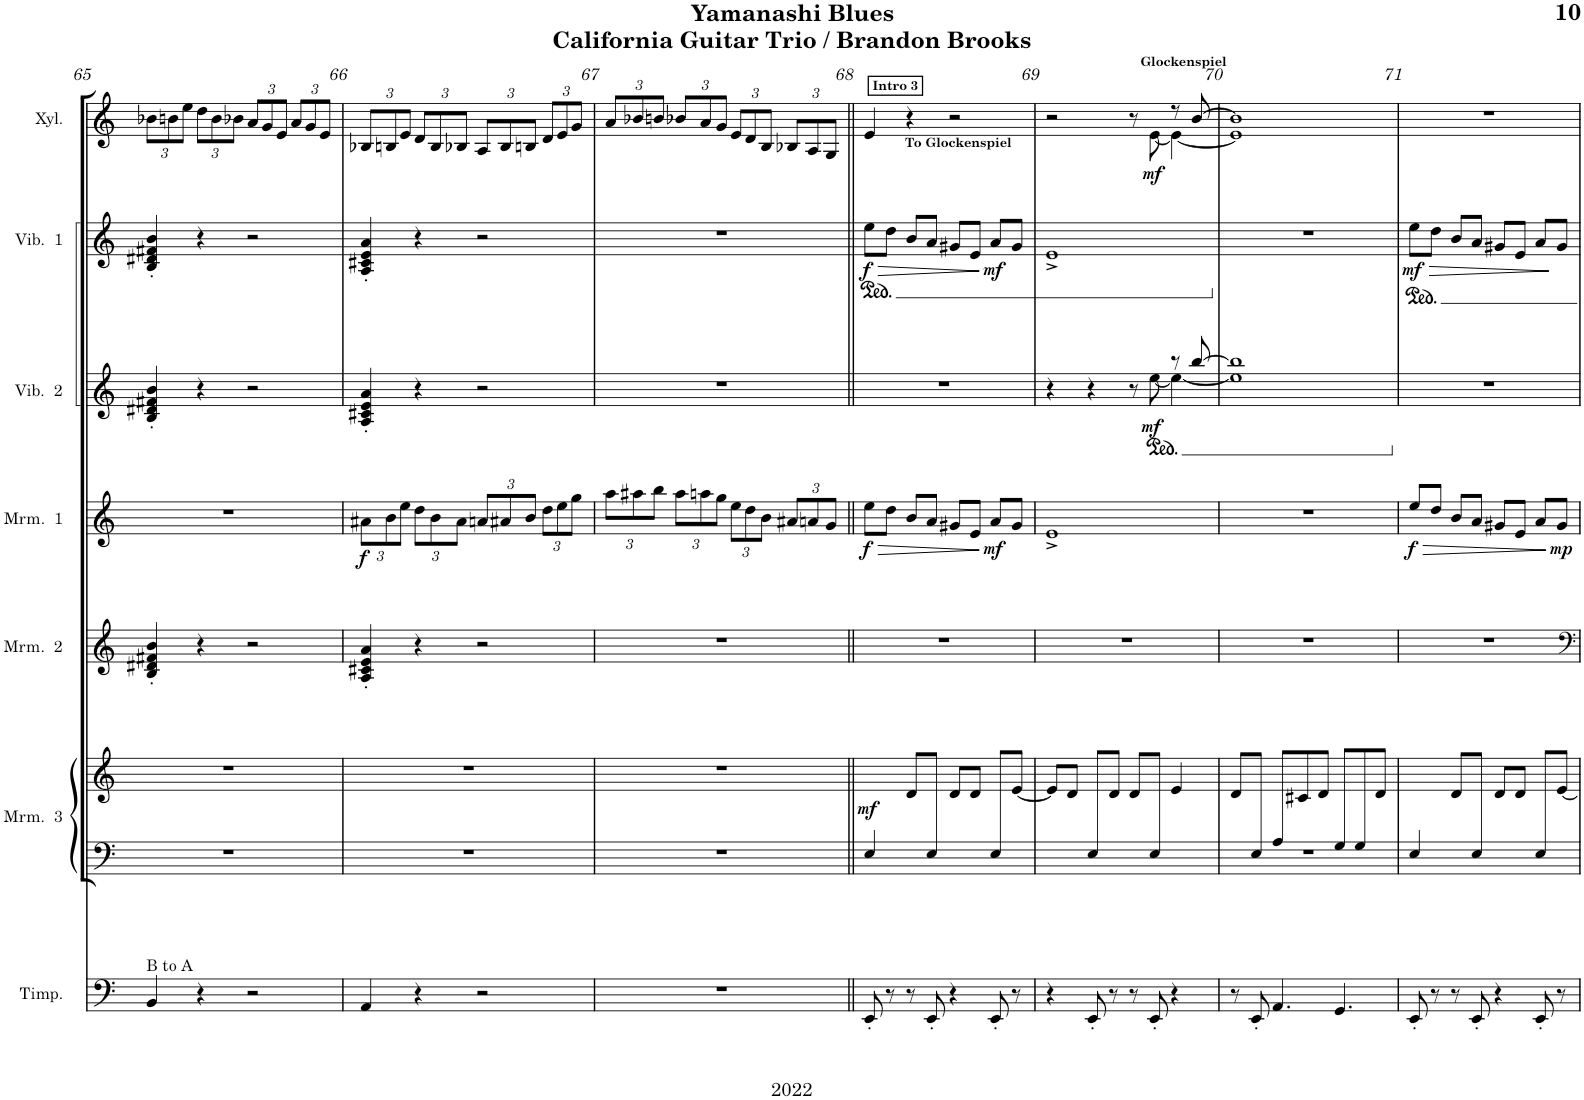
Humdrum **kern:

**kern	**kern	**dynam	**kern	**kern	**kern	**kern	**dynam	**kern	**kern	**kern	**dynam	**kern	**kern	**dynam	**kern	**dynam	**kern	**dynam	**kern	**dynam
*part12	*part11	*part11	*part10	*part9	*part9	*part8	*part8	*part7	*part6	*part6	*part6	*part5	*part4	*part4	*part3	*part3	*part2	*part2	*part1	*part1
*staff14	*staff13	*staff13	*staff12	*staff11	*staff10	*staff9	*staff9	*staff8	*staff7	*staff6	*staff6/7	*staff5	*staff4	*staff4	*staff3	*staff3	*staff2	*staff2	*staff1	*staff1
*I"Xylophone	*I"Glockenspiel	*	*I"Guitar 2	*I"Guitar 1	*	*I"Electric Bass	*	*I"Timpani	*I"Marimba 3	*	*	*I"Marimba 2	*I"Marimba 1	*	*I"Vibraphone 2	*	*I"Vibraphone 1	*	*I"Glock / Xylo	*
*I'Xyl.	*I'Glock.	*	*I'Gtr.  2	*I'Gtr.  1	*	*I'El. B.	*	*I'Timp.	*I'Mrm.  3	*	*	*I'Mrm.  2	*I'Mrm.  1	*	*I'Vib.  2	*	*I'Vib.  1	*	*I'Glock / Xylo	*
!!LO:PB:g=z
*clefG2	*clefG2	*	*clefG2	*clefF4	*clefG2	*clefF4	*	*clefF4	*clefF4	*clefG2	*	*clefG2	*clefG2	*	*clefG2	*	*clefG2	*	*clefG2	*
*Trd-7c-12	*Trd-14c-24	*	*	*	*	*Trd7c12	*	*	*	*	*	*	*	*	*	*	*	*	*Trd-7c-12	*
*k[]	*k[]	*	*k[]	*k[]	*k[]	*k[]	*	*k[]	*k[]	*k[]	*	*k[]	*k[]	*	*k[]	*	*k[]	*	*k[]	*
*M4/4	*M4/4	*	*M4/4	*M4/4	*M4/4	*M4/4	*	*M4/4	*M4/4	*M4/4	*	*M4/4	*M4/4	*	*M4/4	*	*M4/4	*	*M4/4	*
*Xbrackettup	*	*	*	*	*Xbrackettup	*	*	*	*	*	*	*	*	*	*	*	*	*	*Xbrackettup	*
=65	=65	=65	=65	=65	=65	=65	=65	=65	=65	=65	=65	=65	=65	=65	=65	=65	=65	=65	=65	=65
!	!	!	!	!	!	!	!	!LO:TX:a:t=B to A	!	!	!	!	!	!	!	!	!	!	!	!
12a#X\L	4r	.	4B' 4d#X' 4f#X' 4b'	1r	12a#X\L	4B	.	4BB/	1r	1r	.	4B/' 4d#X/' 4f#X/' 4b/'	1r	.	4B/' 4d#X/' 4f#X/' 4b/'	.	4B/' 4d#X/' 4f#X/' 4b/'	.	12b-X\L	.
12b\	.	.	.	.	12b\	.	.	.	.	.	.	.	.	.	.	.	.	.	12bn\	.
12ee\J	.	.	.	.	12ee\J	.	.	.	.	.	.	.	.	.	.	.	.	.	12ee\J	.
12dd\L	4r	.	4r	.	12dd\L	4r	.	4r	.	.	.	4r	.	.	4r	.	4r	.	12dd\L	.
12b\	.	.	.	.	12b\	.	.	.	.	.	.	.	.	.	.	.	.	.	12b\	.
12a#\J	.	.	.	.	12b-X\J	.	.	.	.	.	.	.	.	.	.	.	.	.	12b-X\J	.
12an/L	2r	.	2r	.	12an/L	2r	.	2r	.	.	.	2r	.	.	2r	.	2r	.	12a/L	.
12g/	.	.	.	.	12g/	.	.	.	.	.	.	.	.	.	.	.	.	.	12g/	.
12e/J	.	.	.	.	12e/J	.	.	.	.	.	.	.	.	.	.	.	.	.	12e/J	.
12a/L	.	.	.	.	12a/L	.	.	.	.	.	.	.	.	.	.	.	.	.	12a/L	.
12g/	.	.	.	.	12g/	.	.	.	.	.	.	.	.	.	.	.	.	.	12g/	.
12e/J	.	.	.	.	12e/J	.	.	.	.	.	.	.	.	.	.	.	.	.	12e/J	.
=66	=66	=66	=66	=66	=66	=66	=66	=66	=66	=66	=66	=66	=66	=66	=66	=66	=66	=66	=66	=66
*	*	*	*	*	*	*	*	*	*	*	*	*	*Xbrackettup	*	*	*	*	*	*	*
!	!	!	!	!	!	!	!	!	!	!	!	!	!	!LO:DY:b	!	!	!	!	!	!
12A#X/L	4r	.	4A' 4c#X' 4e' 4a'	1r	12A#X/L	4A	.	4AA/	1r	1r	.	4A/' 4c#X/' 4e/' 4a/'	12a#X\L	f	4A/' 4c#X/' 4e/' 4a/'	.	4A/' 4c#X/' 4e/' 4a/'	.	12B-X/L	.
12B/	.	.	.	.	12B/	.	.	.	.	.	.	.	12b\	.	.	.	.	.	12Bn/	.
12e/J	.	.	.	.	12e/J	.	.	.	.	.	.	.	12ee\J	.	.	.	.	.	12e/J	.
12d/L	4r	.	4r	.	12d/L	4r	.	4r	.	.	.	4r	12dd\L	.	4r	.	4r	.	12d/L	.
12B/	.	.	.	.	12B/	.	.	.	.	.	.	.	12b\	.	.	.	.	.	12B/	.
12A#/J	.	.	.	.	12B-X/J	.	.	.	.	.	.	.	12a#\J	.	.	.	.	.	12B-X/J	.
12An/L	2r	.	2r	.	12An/L	2r	.	2r	.	.	.	2r	12an/L	.	2r	.	2r	.	12A/L	.
12A#X/	.	.	.	.	12A#X/	.	.	.	.	.	.	.	12a#X/	.	.	.	.	.	12B-/	.
12B/J	.	.	.	.	12Bn/J	.	.	.	.	.	.	.	12b/J	.	.	.	.	.	12Bn/J	.
12d/L	.	.	.	.	12d/L	.	.	.	.	.	.	.	12dd\L	.	.	.	.	.	12d/L	.
12e/	.	.	.	.	12e/	.	.	.	.	.	.	.	12ee\	.	.	.	.	.	12e/	.
12g/J	.	.	.	.	12g/J	.	.	.	.	.	.	.	12gg\J	.	.	.	.	.	12g/J	.
=67	=67	=67	=67	=67	=67	=67	=67	=67	=67	=67	=67	=67	=67	=67	=67	=67	=67	=67	=67	=67
12a/L	1r	.	1r	4r	12a/L	1r	.	1r	1r	1r	.	1r	12aa\L	.	1r	.	1r	.	12a/L	.
12a#X/	.	.	.	.	12a#X/	.	.	.	.	.	.	.	12aa#X\	.	.	.	.	.	12b-X/	.
12b/J	.	.	.	.	12b/J	.	.	.	.	.	.	.	12bb\J	.	.	.	.	.	12bn/J	.
12a#/L	.	.	.	4r	12a#/L	.	.	.	.	.	.	.	12aa#\L	.	.	.	.	.	12b-X/L	.
12an/	.	.	.	.	12an/	.	.	.	.	.	.	.	12aan\	.	.	.	.	.	12a/	.
12g/J	.	.	.	.	12g/J	.	.	.	.	.	.	.	12gg\J	.	.	.	.	.	12g/J	.
12e/L	.	.	.	4r	12e/L	.	.	.	.	.	.	.	12ee\L	.	.	.	.	.	12e/L	.
12d/	.	.	.	.	12d/	.	.	.	.	.	.	.	12dd\	.	.	.	.	.	12d/	.
12B/J	.	.	.	.	12B/J	.	.	.	.	.	.	.	12b\J	.	.	.	.	.	12B/J	.
12A#X/L	.	.	.	4r	12B-X/L	.	.	.	.	.	.	.	12a#X/L	.	.	.	.	.	12B-X/L	.
12An/	.	.	.	.	12A/	.	.	.	.	.	.	.	12an/	.	.	.	.	.	12A/	.
12G/J	.	.	.	.	12G/J	.	.	.	.	.	.	.	12g/J	.	.	.	.	.	12G/J	.
!!LO:REH:place=s1:a:B:cj:fs=8:t=Intro 3
=68||	=68||	=68||	=68||	=68||	=68||	=68||	=68||	=68||	=68||	=68||	=68||	=68||	=68||	=68||	=68||	=68||	=68||	=68||	=68||	=68||
*	*	*	*	*^	*	*	*	*	*^	*	*	*	*	*	*	*	*	*	*	*
!	!	!	!	!	!	!	!	!LO:DY:b	!	!	!	!	!LO:DY:b	!	!	!LO:HP:b	!	!	!	!LO:HP:b	!	!
!	!	!	!	!	!	!	!	!	!	!	!	!	!	!	!	!LO:DY:n=1:b	!	!	!	!LO:DY:n=1:b	!	!
4e	4r	.	8ee\L	4E	8ryy	4ryy	8E'	mp	8EE'/	4E/	8ryy	4ryy	mf	1r	8ee\L	> f	1r	.	8ee\L	> f	4e/	.
*	*	*	*	*	*	*	*	*	*	*	*	*	*	*	*	*	*	*	*ped	*	*	*
.	.	.	8dd\J	.	8ryy	.	8r	.	8r	.	8ryy	.	.	.	8dd\J	.	.	.	8dd\J	.	.	.
*	*	*	*	*	*	*	*	*	*	*	*	*	*	*	*	*	*	*	*	*	*clefG2	*
!	!	!	!	!	!	!	!	!	!	!	!	!	!	!	!	!	!	!	!	!	!LO:TX:b:B:t=To Glockenspiel	!
4r	4r	.	8b/L	8ryy	4ryy	8d/L	8r	.	8r	8ryy	4ryy	8d/L	.	.	8b/L	.	.	.	8b/L	.	4r	.
.	.	.	8a/J	8E\L	.	8ryy	8E'	.	8EE'/	8E/J	.	8ryy	.	.	8a/J	.	.	.	8a/J	.	.	.
2r	2r	.	8g#X/L	4ryy	2ryy	8d/	4r	.	4r	4ryy	2ryy	8d/L	.	.	8g#X/L	.	.	.	8g#X/L	.	2r	.
.	.	.	8e/J	.	.	8d/J	.	.	.	.	.	8d/J	.	.	8e/J	.	.	.	8e/J	.	.	.
!	!	!	!	!	!	!	!	!	!	!	!	!	!	!	!	!LO:DY:n=2:b	!	!	!	!LO:DY:n=2:b	!	!
.	.	.	8a/L	8E\J	.	8ryy	8E'	.	8EE'/	8E/L	.	8ryy	.	.	8a/L	] mf	.	.	8a/L	] mf	.	.
.	.	.	8g#/J	8ryy	.	[8eJ	8r	.	8r	8ryy	.	[8e/J	.	.	8g#/J	.	.	.	8g#/J	.	.	.
=69	=69	=69	=69	=69	=69	=69	=69	=69	=69	=69	=69	=69	=69	=69	=69	=69	=69	=69	=69	=69	=69	=69
*	*^	*	*	*	*	*	*	*	*	*	*	*	*	*	*	*	*^	*	*	*	*^	*
*	*	*	*	*	*	*	*	*	*	*	*	*	*	*	*	*	*	*	*^	*	*	*	*	*	*
1r	2r	8ryy	.	1e	4ryy	1ryy	8e/L]	4r	.	4r	4ryy	1ryy	8e/L]	.	1r	1e^	.	4r	4ryy	2.ryy	.	1e^	.	2r	8ryy	.
*	*v	*v	*	*	*	*	*	*	*	*	*	*	*	*	*	*	*	*	*	*	*	*	*	*v	*v	*
.	.	.	.	.	.	8d/J	.	.	.	.	.	8d/J	.	.	.	.	.	.	.	.	.	.	.	.
.	.	.	.	8E\L	.	8ryy	8E'	.	8EE'/	8E/L	.	8ryy	.	.	.	.	4r	4ryy	.	.	.	.	.	.
.	.	.	.	4ryy	.	8d/L	8r	.	8r	4ryy	.	8d/J	.	.	.	.	.	.	.	.	.	.	.	.
.	8r	.	.	.	.	8d/J	8r	.	8r	.	.	8d/L	.	.	.	.	8r	8ryy	.	.	.	.	8r	.
*	*^	*	*	*	*	*	*	*	*	*	*	*	*	*	*	*	*	*	*	*	*	*	*	*
*	*	*	*	*	*	*	*	*	*	*	*	*	*	*	*	*	*	*ped	*	*	*	*	*	*	*
*	*	*	*	*	*	*	*	*	*	*	*	*	*	*	*	*	*	*	*	*	*	*	*	*^	*
!	!	!	!	!	!	!	!	!	!	!	!	!	!	!	!	!	!	!	!	!	!	!	!	!LO:TX:a:B:t=Glockenspiel	!	!
!	!	!	!LO:DY:b	!	!	!	!	!	!	!	!	!	!	!	!	!	!	!	!	!	!LO:DY:b	!	!	!	!	!LO:DY:b
.	8ryy	[8e	mp	.	8E\J	.	8ryy	8E'	.	8EE'/	8E/J	.	8ryy	.	.	.	.	8ryy	[8ee\	.	mf	.	.	8ryy	[8e\	mf
.	8r	4e_	.	.	4ryy	.	4e	4r	.	4r	4ryy	.	4e/	.	.	.	.	8r	4ee\_	4ryy	.	.	.	8r	4e\_	.
.	[8b	.	.	.	.	.	.	.	.	.	.	.	.	.	.	.	.	[8bb/	.	.	.	.	.	[8b/	.	.
*	*	*	*	*	*	*	*	*	*	*	*	*	*	*	*	*	*	*v	*v	*v	*	*	*	*	*	*
=70	=70	=70	=70	=70	=70	=70	=70	=70	=70	=70	=70	=70	=70	=70	=70	=70	=70	=70	=70	=70	=70	=70	=70	=70
*	*	*	*	*	*	*	*	*	*	*	*	*	*	*	*	*	*	*	*	*Xped	*	*	*	*
1r	1b]	1e]	.	1r	8ryy	1r	8d/L	8r	.	8r	8ryy	1r	8d/L	.	1r	1r	.	1ee] 1bb]	.	1r	.	1b]	1e]	.
.	.	.	.	.	8E\L	.	4ryy	8E'	.	8EE'/	8E/J	.	4ryy	.	.	.	.	.	.	.	.	.	.	.
.	.	.	.	.	8A\J	.	.	4.A	.	4.AA/	8A/L	.	.	.	.	.	.	.	.	.	.	.	.	.
.	.	.	.	.	4ryy	.	8c#X/J	.	.	.	4ryy	.	8c#X/	.	.	.	.	.	.	.	.	.	.	.
.	.	.	.	.	.	.	8d/L	.	.	.	.	.	8d/J	.	.	.	.	.	.	.	.	.	.	.
.	.	.	.	.	8G\L	.	4ryy	4.G	.	4.GG/	8G/L	.	4ryy	.	.	.	.	.	.	.	.	.	.	.
.	.	.	.	.	8G\J	.	.	.	.	.	8G/	.	.	.	.	.	.	.	.	.	.	.	.	.
.	.	.	.	.	8ryy	.	8d/J	.	.	.	8ryy	.	8d/J	.	.	.	.	.	.	.	.	.	.	.
*	*v	*v	*	*	*	*	*	*	*	*	*	*	*	*	*	*	*	*	*	*	*	*v	*v	*
=71	=71	=71	=71	=71	=71	=71	=71	=71	=71	=71	=71	=71	=71	=71	=71	=71	=71	=71	=71	=71	=71	=71
!	!	!	!	!	!	!	!	!	!	!	!	!	!	!	!	!LO:HP:b	!	!	!	!	!	!
*	*	*	*	*	*	*	*	*	*	*	*	*	*	*	*	*	*Xped	*	*	*	*	*
!	!	!	!	!	!	!	!	!	!	!	!	!	!	!	!	!LO:DY:n=1:b	!	!	!	!LO:HP:b	!	!
!	!	!	!	!	!	!	!	!	!	!	!	!	!	!	!	!	!	!	!	!LO:DY:n=1:b	!	!
1r	1r	.	8ee\L	4E	8ryy	4ryy	8E'	.	8EE'/	4E/	8ryy	4ryy	.	1r	8ee/L	> f	1r	.	8ee\L	> mf	1r	.
.	.	.	8dd\J	.	8ryy	.	8r	.	8r	.	8ryy	.	.	.	8dd/J	.	.	.	8dd\J	.	.	.
.	.	.	8b/L	8ryy	4ryy	8d/L	8r	.	8r	8ryy	4ryy	8d/L	.	.	8b/L	.	.	.	8b/L	.	.	.
.	.	.	8a/J	8E\L	.	8ryy	8E'	.	8EE'/	8E/J	.	8ryy	.	.	8a/J	.	.	.	8a/J	.	.	.
.	.	.	8g#X/L	4ryy	2ryy	8d/	4r	.	4r	4ryy	2ryy	8d/L	.	.	8g#X/L	.	.	.	8g#X/L	.	.	.
.	.	.	8e/J	.	.	8d/J	.	.	.	.	.	8d/J	.	.	8e/J	.	.	.	8e/J	.	.	.
.	.	.	8a/L	8E\J	.	8ryy	8E'	.	8EE'/	8E/L	.	8ryy	.	.	8a/L	.	.	.	8a/L	.	.	.
!	!	!	!	!	!	!	!	!	!	!	!	!	!	!	!	!LO:DY:n=2:b	!	!	!	!	!	!
.	.	.	8g#/J	8ryy	.	[8eJ	8r	.	8r	8ryy	.	[8e/J	.	.	8g#/J	] mp	.	.	8g#/J	]	.	.
*	*	*	*	*v	*v	*	*	*	*	*v	*v	*	*	*	*	*	*	*	*	*	*	*
=	=	=	=	=	=	=	=	=	=	=	=	=	=	=	=	=	=	=	=	=
*-	*-	*-	*-	*-	*-	*-	*-	*-	*-	*-	*-	*-	*-	*-	*-	*-	*-	*-	*-	*-
